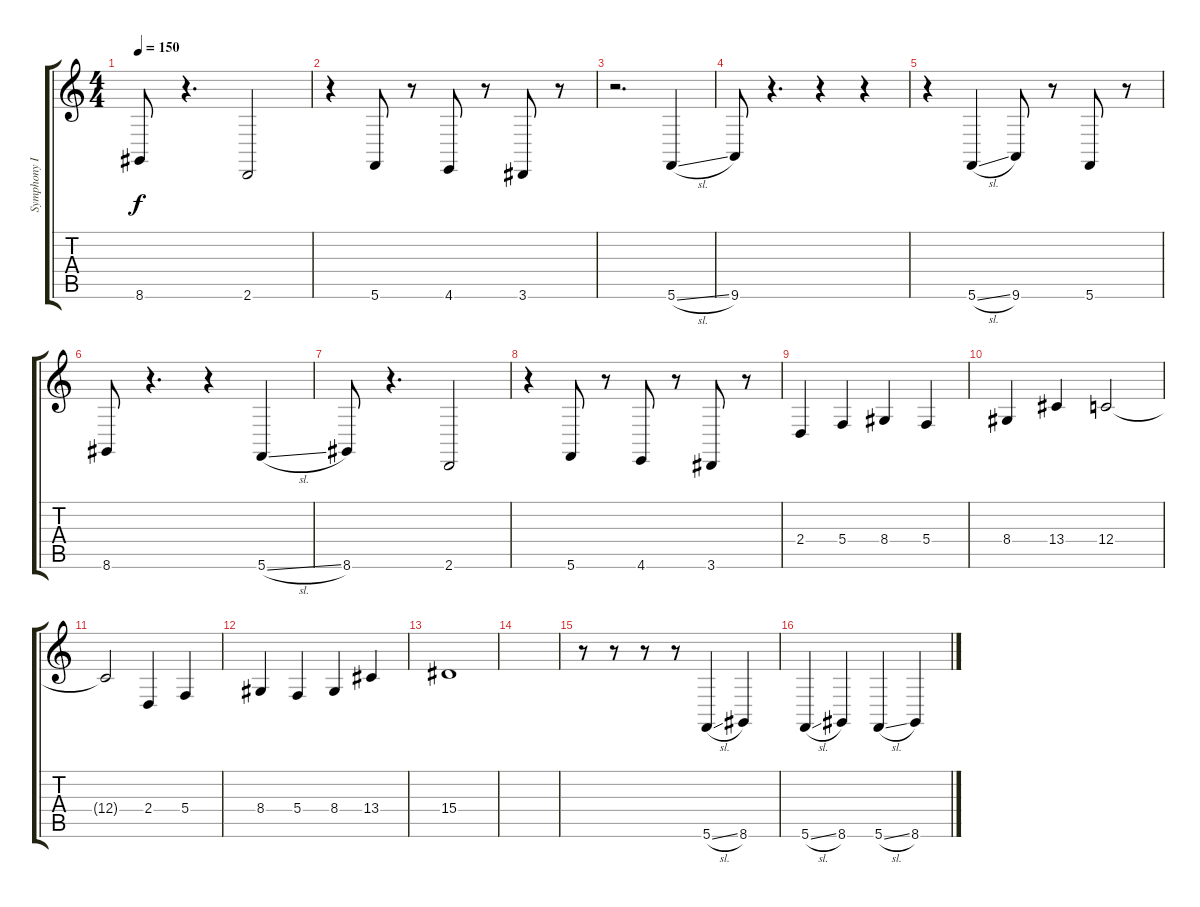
\track ("Symphony I" "Symphony I") {instrument violin}
\staff {score tabs}
\tuning (D4 A3 F3 C3 G2 C2) {hide}
\ts (4 4)
\tempo 150
\clef g2
\ks c
8.6.8{dy f} r.4{d} 2.6.2 |
r.4 5.6.8 r.8 4.6.8 r.8 3.6.8 r.8 |
r.2{d} 5.6{sl}.4{instrument trombone} |
9.6.8 r.4{d} r.4 r.4 |
r.4 5.6{sl}.4 9.6.8 r.8 5.6.8 r.8 |
8.6.8 r.4{d} r.4 5.6{sl}.4 |
8.6.8 r.4{d} 2.6.2 |
r.4 5.6.8 r.8 4.6.8 r.8 3.6.8 r.8 |
2.4.4{instrument violin} 5.4.4 8.4.4 5.4.4 |
8.4.4 13.4.4 12.4.2 |
12.4{t}.2 2.4.4 5.4.4 |
8.4.4 5.4.4 8.4.4 13.4.4 |
15.4.1 |
|
r.8 r.8 r.8 r.8 5.6{sl}.4{instrument violin} 8.6.4 |
5.6{sl}.4 8.6.4 5.6{sl}.4 8.6.4
